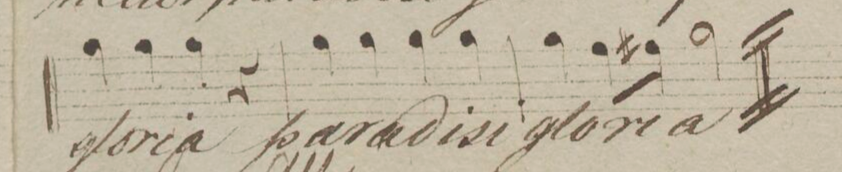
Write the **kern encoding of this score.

**kern	**text	**dynam
*I"Alt.	*	*
*clefC3	*	*
*k[b-]	*	*
*met(c)	*	*
*M4/4	*	*
4a\	glo-	.
4a\	-ri-	.
4a\	-a	.
4r	.	.
=23	=23	=23
4a\	pa-	.
4a\	-ra-	.
4a\	-di-	.
4a\	-si	.
=24	=24	=24
4a\	glo-	.
*8\right	*	*
8g\L	-ri-	.
8g#X\J	.	.
2a\	-a	.
==	==	==
*-	*-	*-
